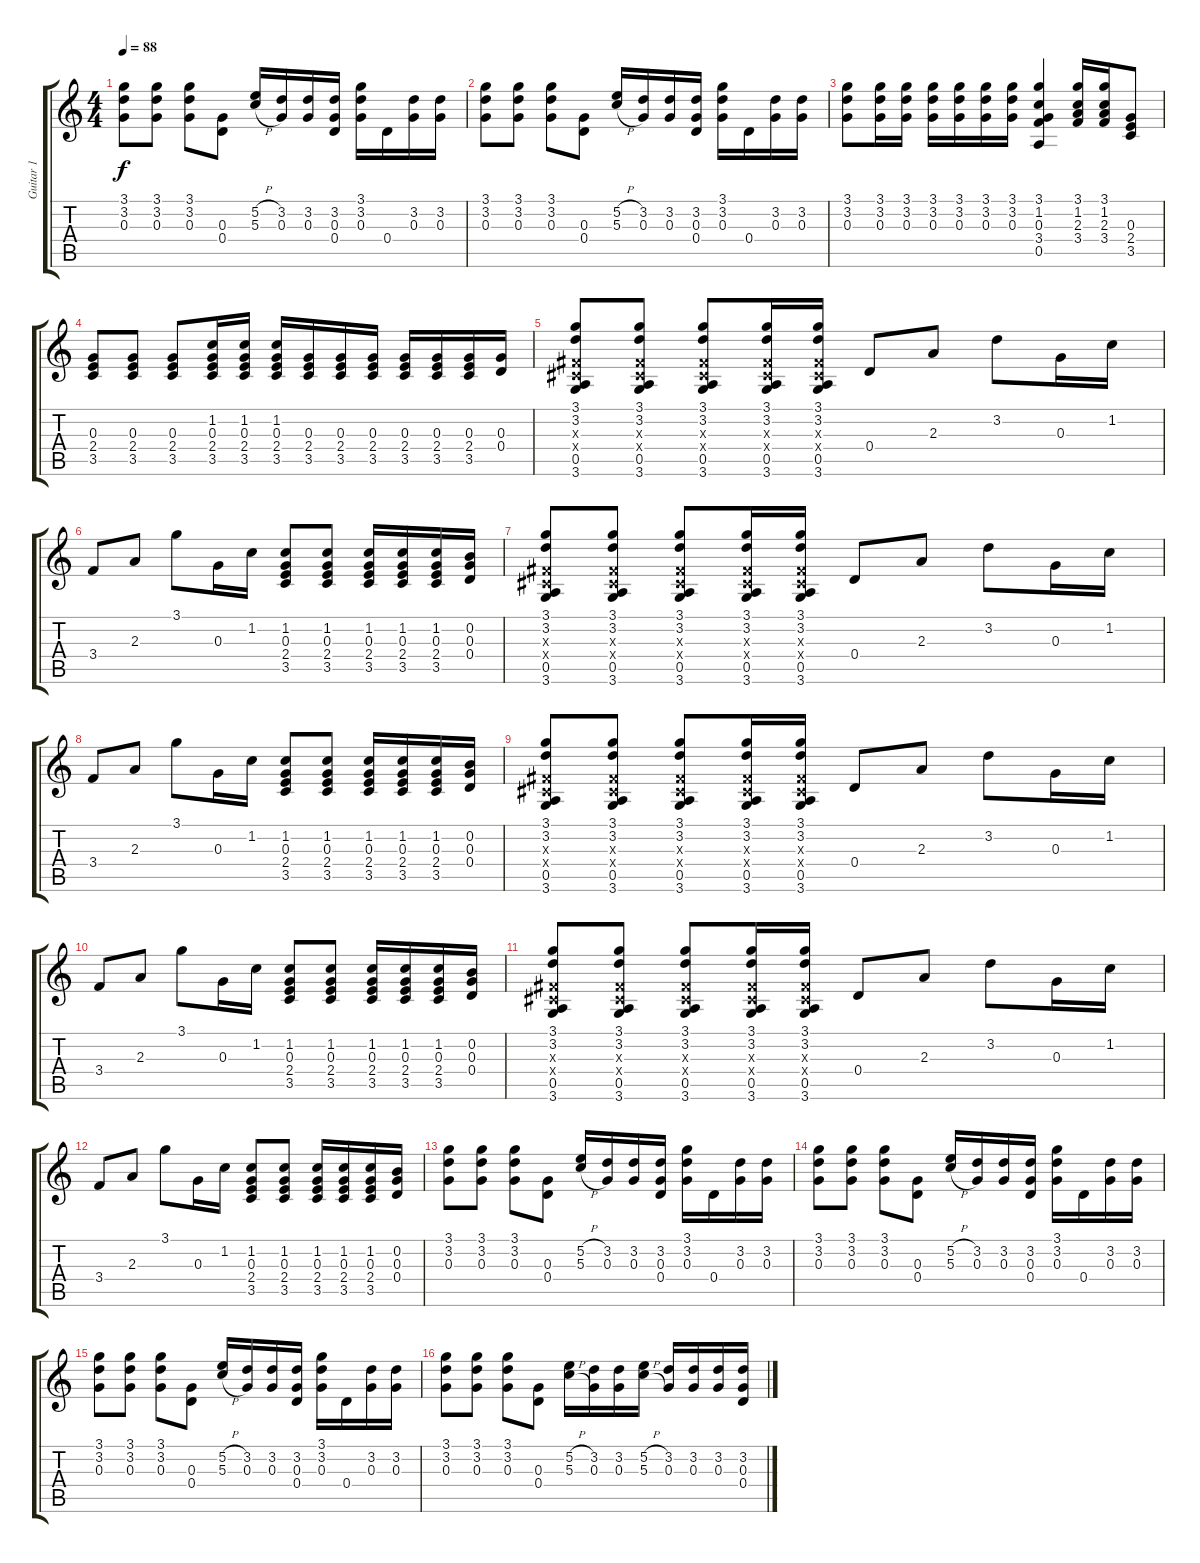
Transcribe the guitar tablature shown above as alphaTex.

\track ("Guitar 1" "Guitar 1") {instrument distortionguitar}
\staff {score tabs}
\tuning (E4 B3 G3 D3 A2 E2) {hide}
\ts (4 4)
\tempo 88
\clef g2
\ks c
(3.1 3.2 0.3).8{dy f} (3.1 3.2 0.3).8 (3.1 3.2 0.3).8 (0.3 0.4).8 (5.2{h} 5.3{h}).16 (3.2 0.3).16 (3.2 0.3).16 (3.2 0.3 0.4).16 (3.1 3.2 0.3).16 0.4.16 (3.2 0.3).16 (3.2 0.3).16 |
(3.1 3.2 0.3).8 (3.1 3.2 0.3).8 (3.1 3.2 0.3).8 (0.3 0.4).8 (5.2{h} 5.3{h}).16 (3.2 0.3).16 (3.2 0.3).16 (3.2 0.3 0.4).16 (3.1 3.2 0.3).16 0.4.16 (3.2 0.3).16 (3.2 0.3).16 |
(3.1 3.2 0.3).8 (3.1 3.2 0.3).16 (3.1 3.2 0.3).16 (3.1 3.2 0.3).16 (3.1 3.2 0.3).16 (3.1 3.2 0.3).16 (3.1 3.2 0.3).16 (3.1 1.2 0.3 3.4 0.5).4 (3.1 1.2 2.3 3.4).16 (3.1 1.2 2.3 3.4).16 (0.3 2.4 3.5).8 |
(0.3 2.4 3.5).8 (0.3 2.4 3.5).8 (0.3 2.4 3.5).8 (1.2 0.3 2.4 3.5).16 (1.2 0.3 2.4 3.5).16 (1.2 0.3 2.4 3.5).16 (0.3 2.4 3.5).16 (0.3 2.4 3.5).16 (0.3 2.4 3.5).16 (0.3 2.4 3.5).16 (0.3 2.4 3.5).16 (0.3 2.4 3.5).16 (0.3 0.4).16 |
(3.1 3.2 -1.3{x} -1.4{x} 0.5 3.6).8 (3.1 3.2 -1.3{x} -1.4{x} 0.5 3.6).8 (3.1 3.2 -1.3{x} -1.4{x} 0.5 3.6).8 (3.1 3.2 -1.3{x} -1.4{x} 0.5 3.6).16 (3.1 3.2 -1.3{x} -1.4{x} 0.5 3.6).16 0.4.8 2.3.8 3.2.8 0.3.16 1.2.16 |
3.4.8 2.3.8 3.1.8 0.3.16 1.2.16 (1.2 0.3 2.4 3.5).8 (1.2 0.3 2.4 3.5).8 (1.2 0.3 2.4 3.5).16 (1.2 0.3 2.4 3.5).16 (1.2 0.3 2.4 3.5).16 (0.2 0.3 0.4).16 |
(3.1 3.2 -1.3{x} -1.4{x} 0.5 3.6).8 (3.1 3.2 -1.3{x} -1.4{x} 0.5 3.6).8 (3.1 3.2 -1.3{x} -1.4{x} 0.5 3.6).8 (3.1 3.2 -1.3{x} -1.4{x} 0.5 3.6).16 (3.1 3.2 -1.3{x} -1.4{x} 0.5 3.6).16 0.4.8 2.3.8 3.2.8 0.3.16 1.2.16 |
3.4.8 2.3.8 3.1.8 0.3.16 1.2.16 (1.2 0.3 2.4 3.5).8 (1.2 0.3 2.4 3.5).8 (1.2 0.3 2.4 3.5).16 (1.2 0.3 2.4 3.5).16 (1.2 0.3 2.4 3.5).16 (0.2 0.3 0.4).16 |
(3.1 3.2 -1.3{x} -1.4{x} 0.5 3.6).8 (3.1 3.2 -1.3{x} -1.4{x} 0.5 3.6).8 (3.1 3.2 -1.3{x} -1.4{x} 0.5 3.6).8 (3.1 3.2 -1.3{x} -1.4{x} 0.5 3.6).16 (3.1 3.2 -1.3{x} -1.4{x} 0.5 3.6).16 0.4.8 2.3.8 3.2.8 0.3.16 1.2.16 |
3.4.8 2.3.8 3.1.8 0.3.16 1.2.16 (1.2 0.3 2.4 3.5).8 (1.2 0.3 2.4 3.5).8 (1.2 0.3 2.4 3.5).16 (1.2 0.3 2.4 3.5).16 (1.2 0.3 2.4 3.5).16 (0.2 0.3 0.4).16 |
(3.1 3.2 -1.3{x} -1.4{x} 0.5 3.6).8 (3.1 3.2 -1.3{x} -1.4{x} 0.5 3.6).8 (3.1 3.2 -1.3{x} -1.4{x} 0.5 3.6).8 (3.1 3.2 -1.3{x} -1.4{x} 0.5 3.6).16 (3.1 3.2 -1.3{x} -1.4{x} 0.5 3.6).16 0.4.8 2.3.8 3.2.8 0.3.16 1.2.16 |
3.4.8 2.3.8 3.1.8 0.3.16 1.2.16 (1.2 0.3 2.4 3.5).8 (1.2 0.3 2.4 3.5).8 (1.2 0.3 2.4 3.5).16 (1.2 0.3 2.4 3.5).16 (1.2 0.3 2.4 3.5).16 (0.2 0.3 0.4).16 |
(3.1 3.2 0.3).8 (3.1 3.2 0.3).8 (3.1 3.2 0.3).8 (0.3 0.4).8 (5.2{h} 5.3{h}).16 (3.2 0.3).16 (3.2 0.3).16 (3.2 0.3 0.4).16 (3.1 3.2 0.3).16 0.4.16 (3.2 0.3).16 (3.2 0.3).16 |
(3.1 3.2 0.3).8 (3.1 3.2 0.3).8 (3.1 3.2 0.3).8 (0.3 0.4).8 (5.2{h} 5.3{h}).16 (3.2 0.3).16 (3.2 0.3).16 (3.2 0.3 0.4).16 (3.1 3.2 0.3).16 0.4.16 (3.2 0.3).16 (3.2 0.3).16 |
(3.1 3.2 0.3).8 (3.1 3.2 0.3).8 (3.1 3.2 0.3).8 (0.3 0.4).8 (5.2{h} 5.3{h}).16 (3.2 0.3).16 (3.2 0.3).16 (3.2 0.3 0.4).16 (3.1 3.2 0.3).16 0.4.16 (3.2 0.3).16 (3.2 0.3).16 |
(3.1 3.2 0.3).8 (3.1 3.2 0.3).8 (3.1 3.2 0.3).8 (0.3 0.4).8 (5.2{h} 5.3{h}).16 (3.2 0.3).16 (3.2 0.3).16 (5.2{h} 5.3{h}).16 (3.2 0.3).16 (3.2 0.3).16 (3.2 0.3).16 (3.2 0.3 0.4).16
